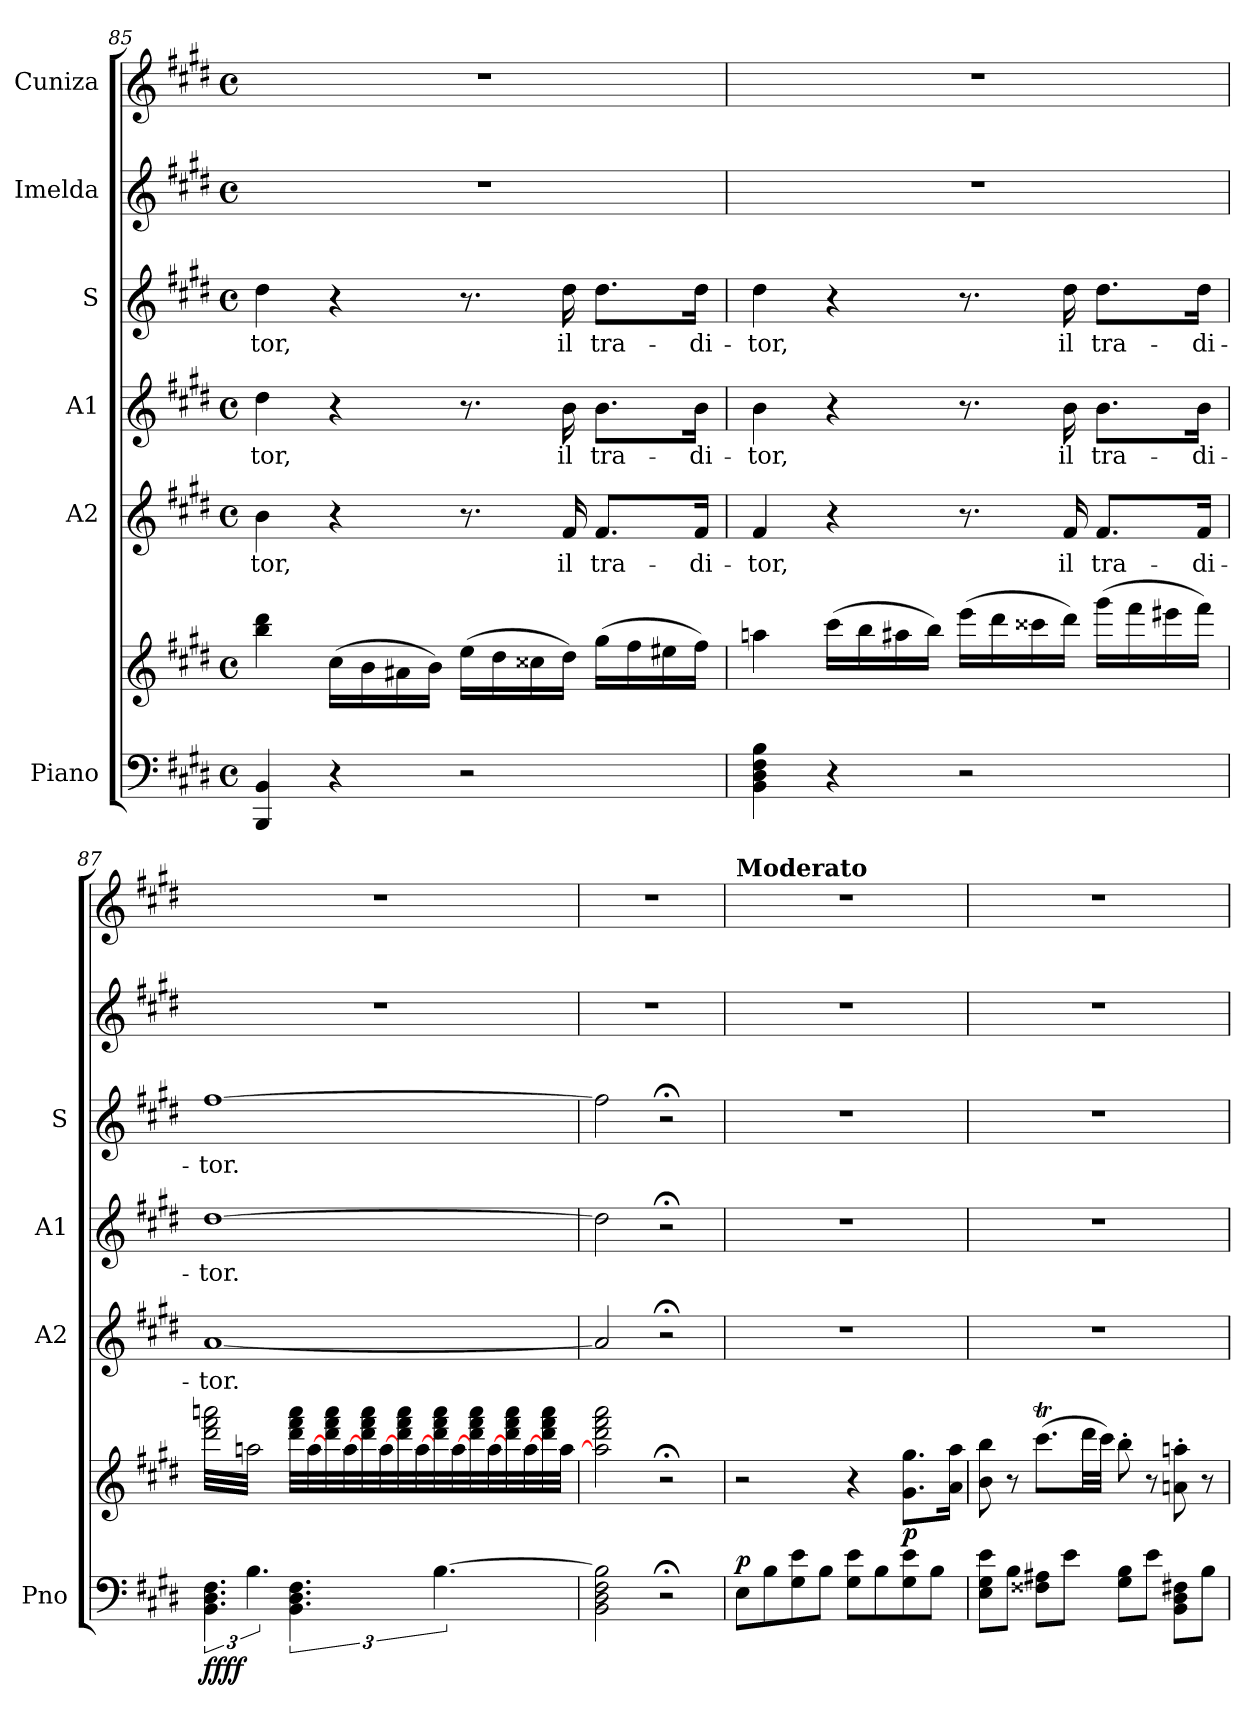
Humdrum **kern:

**kern	**kern	**dynam	**kern	**text	**kern	**text	**kern	**text	**kern	**kern
*part6	*part6	*part6	*part5	*part5	*part4	*part4	*part3	*part3	*part2	*part1
*staff7	*staff6	*staff6/7	*staff5	*staff5	*staff4	*staff4	*staff3	*staff3	*staff2	*staff1
*I"Piano	*	*	*I"A2	*	*I"A1	*	*I"S	*	*I"Imelda	*I"Cuniza
*I'Pno	*	*	*I'A2	*	*I'A1	*	*I'S	*	*	*
*clefF4	*clefG2	*	*clefG2	*	*clefG2	*	*clefG2	*	*clefG2	*clefG2
*k[f#c#g#d#]	*k[f#c#g#d#]	*	*k[f#c#g#d#]	*	*k[f#c#g#d#]	*	*k[f#c#g#d#]	*	*k[f#c#g#d#]	*k[f#c#g#d#]
*M4/4	*M4/4	*	*M4/4	*	*M4/4	*	*M4/4	*	*M4/4	*M4/4
*met(c)	*met(c)	*	*met(c)	*	*met(c)	*	*met(c)	*	*met(c)	*met(c)
=85	=85	=85	=85	=85	=85	=85	=85	=85	=85	=85
4BBB/ 4BB/	4bb\ 4ddd#\	.	4b\	-tor,	4dd#\	-tor,	4dd#\	-tor,	1r	1r
4r	(16cc#\LL	.	4r	.	4r	.	4r	.	.	.
.	16b\	.	.	.	.	.	.	.	.	.
.	16a#X\	.	.	.	.	.	.	.	.	.
.	16b\JJ)	.	.	.	.	.	.	.	.	.
2r	(16ee\LL	.	8.r	.	8.r	.	8.r	.	.	.
.	16dd#\	.	.	.	.	.	.	.	.	.
.	16cc##X\	.	.	.	.	.	.	.	.	.
.	16dd#\JJ)	.	16f#/	il	16b\	il	16dd#\	il	.	.
.	(16gg#\LL	.	8.f#/L	tra-	8.b\L	tra-	8.dd#\L	tra-	.	.
.	16ff#\	.	.	.	.	.	.	.	.	.
.	16ee#X\	.	.	.	.	.	.	.	.	.
.	16ff#\JJ)	.	16f#/Jk	-di-	16b\Jk	-di-	16dd#\Jk	-di-	.	.
!!LO:PB:g=z
=86	=86	=86	=86	=86	=86	=86	=86	=86	=86	=86
4BB\ 4D#\ 4F#\ 4B\	4aan\	.	4f#/	-tor,	4b\	-tor,	4dd#\	-tor,	1r	1r
4r	(16ccc#\LL	.	4r	.	4r	.	4r	.	.	.
.	16bb\	.	.	.	.	.	.	.	.	.
.	16aa#X\	.	.	.	.	.	.	.	.	.
.	16bb\JJ)	.	.	.	.	.	.	.	.	.
2r	(16eee\LL	.	8.r	.	8.r	.	8.r	.	.	.
.	16ddd#\	.	.	.	.	.	.	.	.	.
.	16ccc##X\	.	.	.	.	.	.	.	.	.
.	16ddd#\JJ)	.	16f#/	il	16b\	il	16dd#\	il	.	.
.	(16ggg#\LL	.	8.f#/L	tra-	8.b\L	tra-	8.dd#\L	tra-	.	.
.	16fff#\	.	.	.	.	.	.	.	.	.
.	16eee#X\	.	.	.	.	.	.	.	.	.
.	16fff#\JJ)	.	16f#/Jk	-di-	16b\Jk	-di-	16dd#\Jk	-di-	.	.
=87	=87	=87	=87	=87	=87	=87	=87	=87	=87	=87
!	!	!LO:DY:b=2	!	!	!	!	!	!	!	!
!	!	!LO:DY:n=1:b	!	!	!	!	!	!	!	!
*	*tremolo	*	*	*	*	*	*	*	*	*
6.BB\ 6.D#\ 6.F#\	32ddd#\ 32fff#\ 32aaan\LLL	ff ff	[1a	-tor.	[1dd#	-tor.	[1ff#	-tor.	1r	1r
.	32aan\	.	.	.	.	.	.	.	.	.
.	32ddd#\ 32fff#\ 32aaan\	.	.	.	.	.	.	.	.	.
.	32aan\	.	.	.	.	.	.	.	.	.
.	32ddd#\ 32fff#\ 32aaan\	.	.	.	.	.	.	.	.	.
.	32aan\	.	.	.	.	.	.	.	.	.
.	32ddd#\ 32fff#\ 32aaan\	.	.	.	.	.	.	.	.	.
.	32aan\	.	.	.	.	.	.	.	.	.
6.B\	32ddd#\ 32fff#\ 32aaan\	.	.	.	.	.	.	.	.	.
.	32aan\	.	.	.	.	.	.	.	.	.
.	32ddd#\ 32fff#\ 32aaan\	.	.	.	.	.	.	.	.	.
.	32aan\	.	.	.	.	.	.	.	.	.
.	32ddd#\ 32fff#\ 32aaan\	.	.	.	.	.	.	.	.	.
.	32aan\	.	.	.	.	.	.	.	.	.
.	32ddd#\ 32fff#\ 32aaan\	.	.	.	.	.	.	.	.	.
.	32aan\JJJ	.	.	.	.	.	.	.	.	.
6.BB\ 6.D#\ 6.F#\	32ddd#\ 32fff#\ 32aaa\LLL	.	.	.	.	.	.	.	.	.
.	[32aa\	.	.	.	.	.	.	.	.	.
.	32ddd#\ 32fff#\ 32aaa\	.	.	.	.	.	.	.	.	.
.	[32aa\	.	.	.	.	.	.	.	.	.
.	32ddd#\ 32fff#\ 32aaa\	.	.	.	.	.	.	.	.	.
.	[32aa\	.	.	.	.	.	.	.	.	.
.	32ddd#\ 32fff#\ 32aaa\	.	.	.	.	.	.	.	.	.
.	[32aa\	.	.	.	.	.	.	.	.	.
[6.B\	32ddd#\ 32fff#\ 32aaa\	.	.	.	.	.	.	.	.	.
.	[32aa\	.	.	.	.	.	.	.	.	.
.	32ddd#\ 32fff#\ 32aaa\	.	.	.	.	.	.	.	.	.
.	[32aa\	.	.	.	.	.	.	.	.	.
.	32ddd#\ 32fff#\ 32aaa\	.	.	.	.	.	.	.	.	.
.	[32aa\	.	.	.	.	.	.	.	.	.
.	32ddd#\ 32fff#\ 32aaa\	.	.	.	.	.	.	.	.	.
.	32aa\JJJ	.	.	.	.	.	.	.	.	.
*	*Xtremolo	*	*	*	*	*	*	*	*	*
=88	=88	=88	=88	=88	=88	=88	=88	=88	=88	=88
2BB\ 2D#\ 2F#\ 2B\]	2aa\] 2ddd#\ 2fff#\ 2aaa\	.	2a/]	.	2dd#\]	.	2ff#\]	.	1r	1r
.	.	.	.	.	.	.	.	.	.	.
.	.	.	.	.	.	.	.	.	.	.
.	.	.	.	.	.	.	.	.	.	.
.	.	.	.	.	.	.	.	.	.	.
.	.	.	.	.	.	.	.	.	.	.
.	.	.	.	.	.	.	.	.	.	.
.	.	.	.	.	.	.	.	.	.	.
2r;<	2r;<	.	2r;<	.	2r;<	.	2r;<	.	.	.
=89	=89	=89	=89	=89	=89	=89	=89	=89	=89	=89
!	!	!	!	!	!	!	!	!	!	!LO:TX:a:B:t=Moderato
!	!	!LO:DY:a=2	!	!	!	!	!	!	!	!
8E\L	2r	p	1r	.	1r	.	1r	.	1r	1r
8B\	.	.	.	.	.	.	.	.	.	.
8G#\ 8e\	.	.	.	.	.	.	.	.	.	.
8B\J	.	.	.	.	.	.	.	.	.	.
8G#\ 8e\L	4r	.	.	.	.	.	.	.	.	.
8B\	.	.	.	.	.	.	.	.	.	.
!	!	!LO:DY:b	!	!	!	!	!	!	!	!
8G#\ 8e\	8.g#\ 8.gg#\L	p	.	.	.	.	.	.	.	.
8B\J	.	.	.	.	.	.	.	.	.	.
.	16a\ 16aa\Jk	.	.	.	.	.	.	.	.	.
!!LO:LB:g=z
=90	=90	=90	=90	=90	=90	=90	=90	=90	=90	=90
8E\ 8G#\ 8e\L	8b\ 8bb\	.	1r	.	1r	.	1r	.	1r	1r
8B\J	8r	.	.	.	.	.	.	.	.	.
8F##X\ 8A#X\L	(8.ccc#T\L	.	.	.	.	.	.	.	.	.
8e\J	.	.	.	.	.	.	.	.	.	.
.	32ddd#\LL	.	.	.	.	.	.	.	.	.
.	32ccc#\JJJ)	.	.	.	.	.	.	.	.	.
8G#\ 8B\L	8bb'\	.	.	.	.	.	.	.	.	.
8e\J	8r	.	.	.	.	.	.	.	.	.
8BB\ 8D#\ 8F#X\L	8an\' 8aan\'	.	.	.	.	.	.	.	.	.
8B\J	8r	.	.	.	.	.	.	.	.	.
=	=	=	=	=	=	=	=	=	=	=
*-	*-	*-	*-	*-	*-	*-	*-	*-	*-	*-
